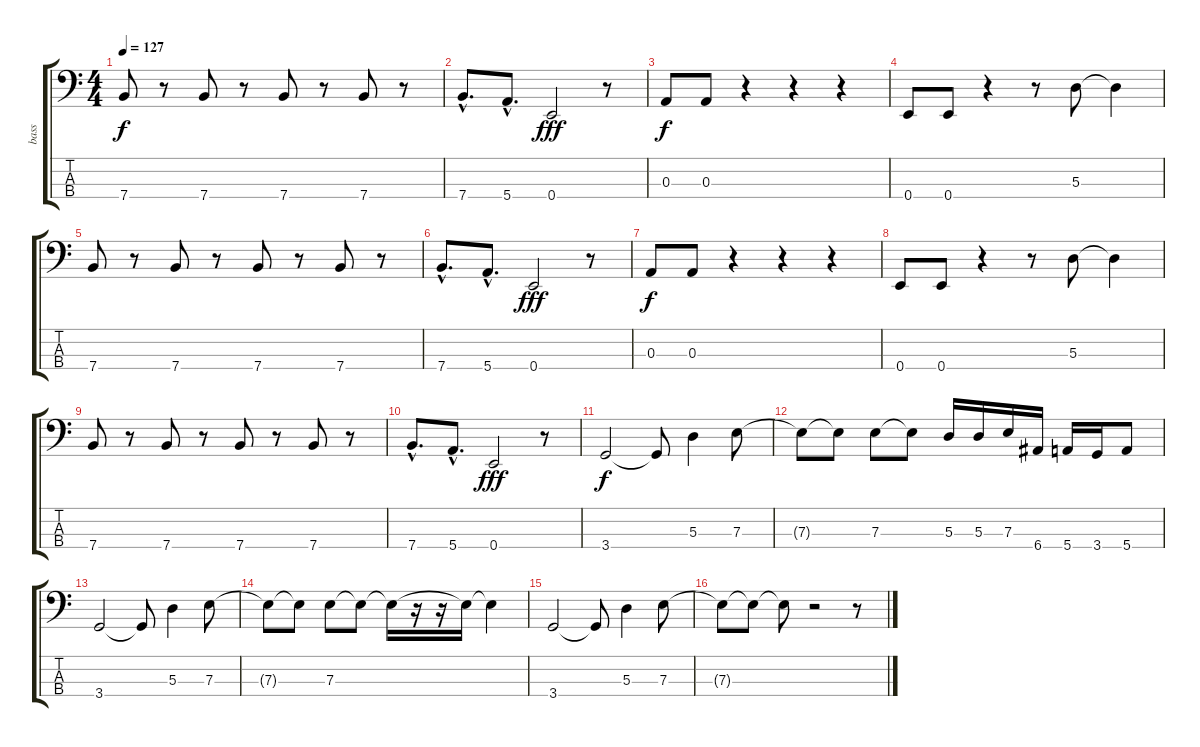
\track ("bass" "bass") {instrument electricbasspick}
\staff {score tabs}
\tuning (G2 D2 A1 E1) {hide}
\ts (4 4)
\tempo 127
\clef f4
\ks c
7.4.8{dy f} r.8 7.4.8 r.8 7.4.8 r.8 7.4.8 r.8 |
7.4{hac}.8{d} 5.4{hac}.8{d} 0.4.2{dy fff} r.8 |
0.3.8{dy f} 0.3.8 r.4 r.4 r.4 |
0.4.8 0.4.8 r.4 r.8 5.3.8 5.3{t}.4 |
7.4.8 r.8 7.4.8 r.8 7.4.8 r.8 7.4.8 r.8 |
7.4{hac}.8{d} 5.4{hac}.8{d} 0.4.2{dy fff} r.8 |
0.3.8{dy f} 0.3.8 r.4 r.4 r.4 |
0.4.8 0.4.8 r.4 r.8 5.3.8 5.3{t}.4 |
7.4.8 r.8 7.4.8 r.8 7.4.8 r.8 7.4.8 r.8 |
7.4{hac}.8{d} 5.4{hac}.8{d} 0.4.2{dy fff} r.8 |
3.4.2{dy f} 3.4{t}.8 5.3.4 7.3.8 |
7.3{t}.8 7.3{t}.8 7.3.8 7.3{t}.8 5.3.16 5.3.16 7.3.16 6.4.16 5.4.16 3.4.16 5.4.8 |
3.4.2 3.4{t}.8 5.3.4 7.3.8 |
7.3{t}.8 7.3{t}.8 7.3.8 7.3{t}.8 7.3{t}.16 r.16 r.16 7.3{t}.16 7.3{t}.4 |
3.4.2 3.4{t}.8 5.3.4 7.3.8 |
7.3{t}.8 7.3{t}.8 7.3{t}.8 r.2 r.8
